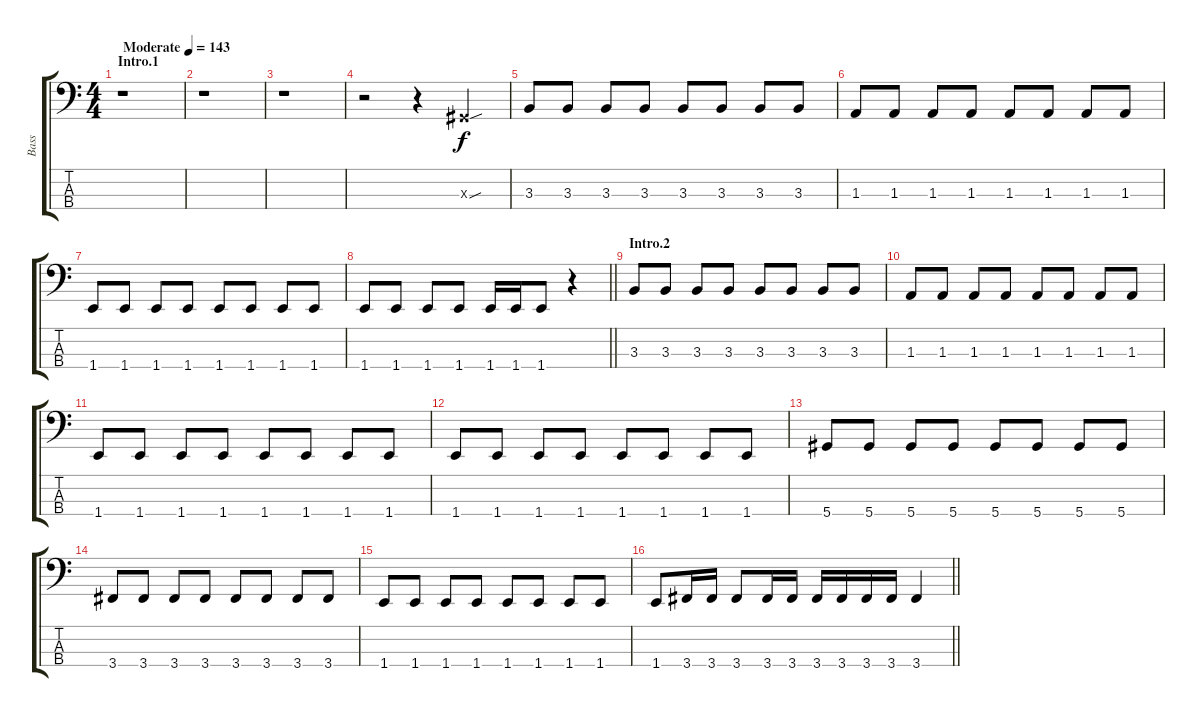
\track ("Bass" "Bass") {instrument electricbasspick}
\staff {score tabs}
\tuning (Gb2 Db2 Ab1 Eb1) {hide}
\ts (4 4)
\section ("" "Intro.1")
\tempo (143 "Moderate")
\clef f4
\ks c
r.1{dy f instrument electricbasspick} |
r.1 |
r.1 |
r.2 r.4 0.3{sou x}.4 |
3.3.8 3.3.8 3.3.8 3.3.8 3.3.8 3.3.8 3.3.8 3.3.8 |
1.3.8 1.3.8 1.3.8 1.3.8 1.3.8 1.3.8 1.3.8 1.3.8 |
1.4.8 1.4.8 1.4.8 1.4.8 1.4.8 1.4.8 1.4.8 1.4.8 |
\barLineRight lightlight
1.4.8 1.4.8 1.4.8 1.4.8 1.4.16 1.4.16 1.4.8 r.4 |
\section ("" "Intro.2")
3.3.8 3.3.8 3.3.8 3.3.8 3.3.8 3.3.8 3.3.8 3.3.8 |
1.3.8 1.3.8 1.3.8 1.3.8 1.3.8 1.3.8 1.3.8 1.3.8 |
1.4.8 1.4.8 1.4.8 1.4.8 1.4.8 1.4.8 1.4.8 1.4.8 |
1.4.8 1.4.8 1.4.8 1.4.8 1.4.8 1.4.8 1.4.8 1.4.8 |
5.4.8 5.4.8 5.4.8 5.4.8 5.4.8 5.4.8 5.4.8 5.4.8 |
3.4.8 3.4.8 3.4.8 3.4.8 3.4.8 3.4.8 3.4.8 3.4.8 |
1.4.8 1.4.8 1.4.8 1.4.8 1.4.8 1.4.8 1.4.8 1.4.8 |
\barLineRight lightlight
1.4.8 3.4.16 3.4.16 3.4.8 3.4.16 3.4.16 3.4.16 3.4.16 3.4.16 3.4.16 3.4.4
